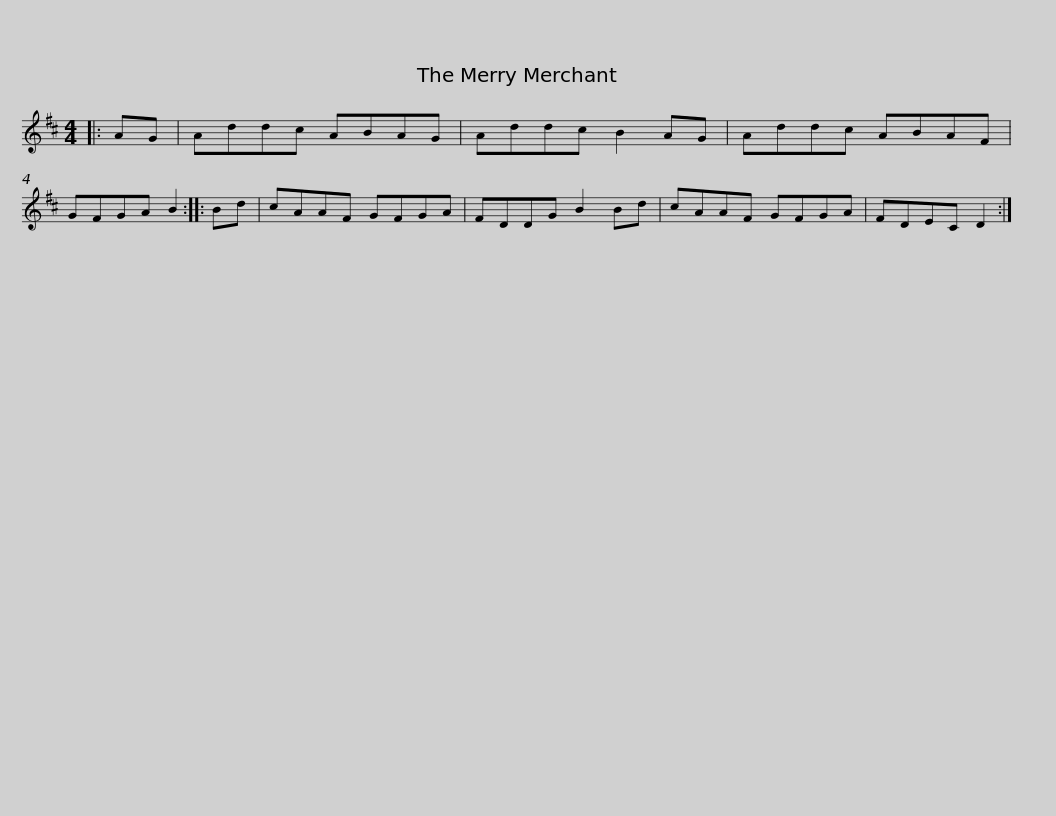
X:1
L:1/8
M:4/4
I:linebreak $
K:D
V:1 treble
V:1
|: AG | Addc ABAG | Addc B2 AG | Addc ABAF | GFGA B2 :: %5
 Bd | cAAF GFGA |$ FDDG B2 Bd | cAAF GFGA | FDEC D2 :| %10
